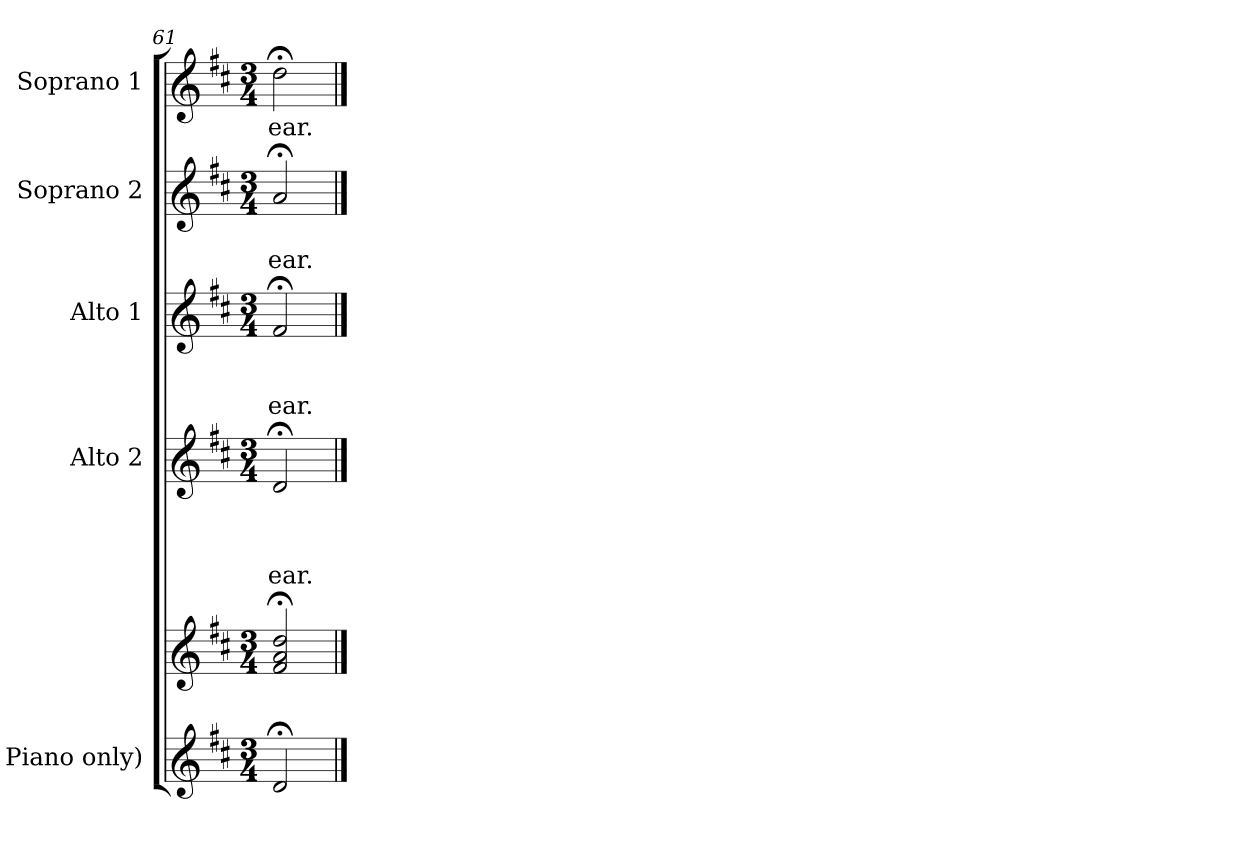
**kern	**kern	**kern	**text	**text	**text	**text	**kern	**text	**text	**text	**kern	**text	**text	**kern	**text
*part5	*part5	*part4	*part4	*part4	*part4	*part4	*part3	*part3	*part3	*part3	*part2	*part2	*part2	*part1	*part1
*staff6	*staff5	*staff4	*staff4	*staff4	*staff4	*staff4	*staff3	*staff3	*staff3	*staff3	*staff2	*staff2	*staff2	*staff1	*staff1
*I"Piano only)	*	*I"Alto 2	*	*	*	*	*I"Alto 1	*	*	*	*I"Soprano 2	*	*	*I"Soprano 1	*
*	*	*I'A2	*	*	*	*	*I'A1	*	*	*	*I'S2	*	*	*I'S1	*
*clefG2	*clefG2	*clefG2	*	*	*	*	*clefG2	*	*	*	*clefG2	*	*	*clefG2	*
*k[f#c#]	*k[f#c#]	*k[f#c#]	*	*	*	*	*k[f#c#]	*	*	*	*k[f#c#]	*	*	*k[f#c#]	*
*D:	*D:	*D:	*	*	*	*	*D:	*	*	*	*D:	*	*	*D:	*
*M3/4	*M3/4	*M3/4	*	*	*	*	*M3/4	*	*	*	*M3/4	*	*	*M3/4	*
=61	=61	=61	=61	=61	=61	=61	=61	=61	=61	=61	=61	=61	=61	=61	=61
!	!	!	!	!	!	!LO:LY:b	!	!	!	!LO:LY:b	!	!	!LO:LY:b	!	!LO:LY:b
2d;/	2f#/; 2a/; 2dd/;	2d;/	.	.	.	ear.	2f#;/	.	.	ear.	2a;/	.	ear.	2dd;<\	ear.
==	==	==	==	==	==	==	==	==	==	==	==	==	==	==	==
*-	*-	*-	*-	*-	*-	*-	*-	*-	*-	*-	*-	*-	*-	*-	*-
